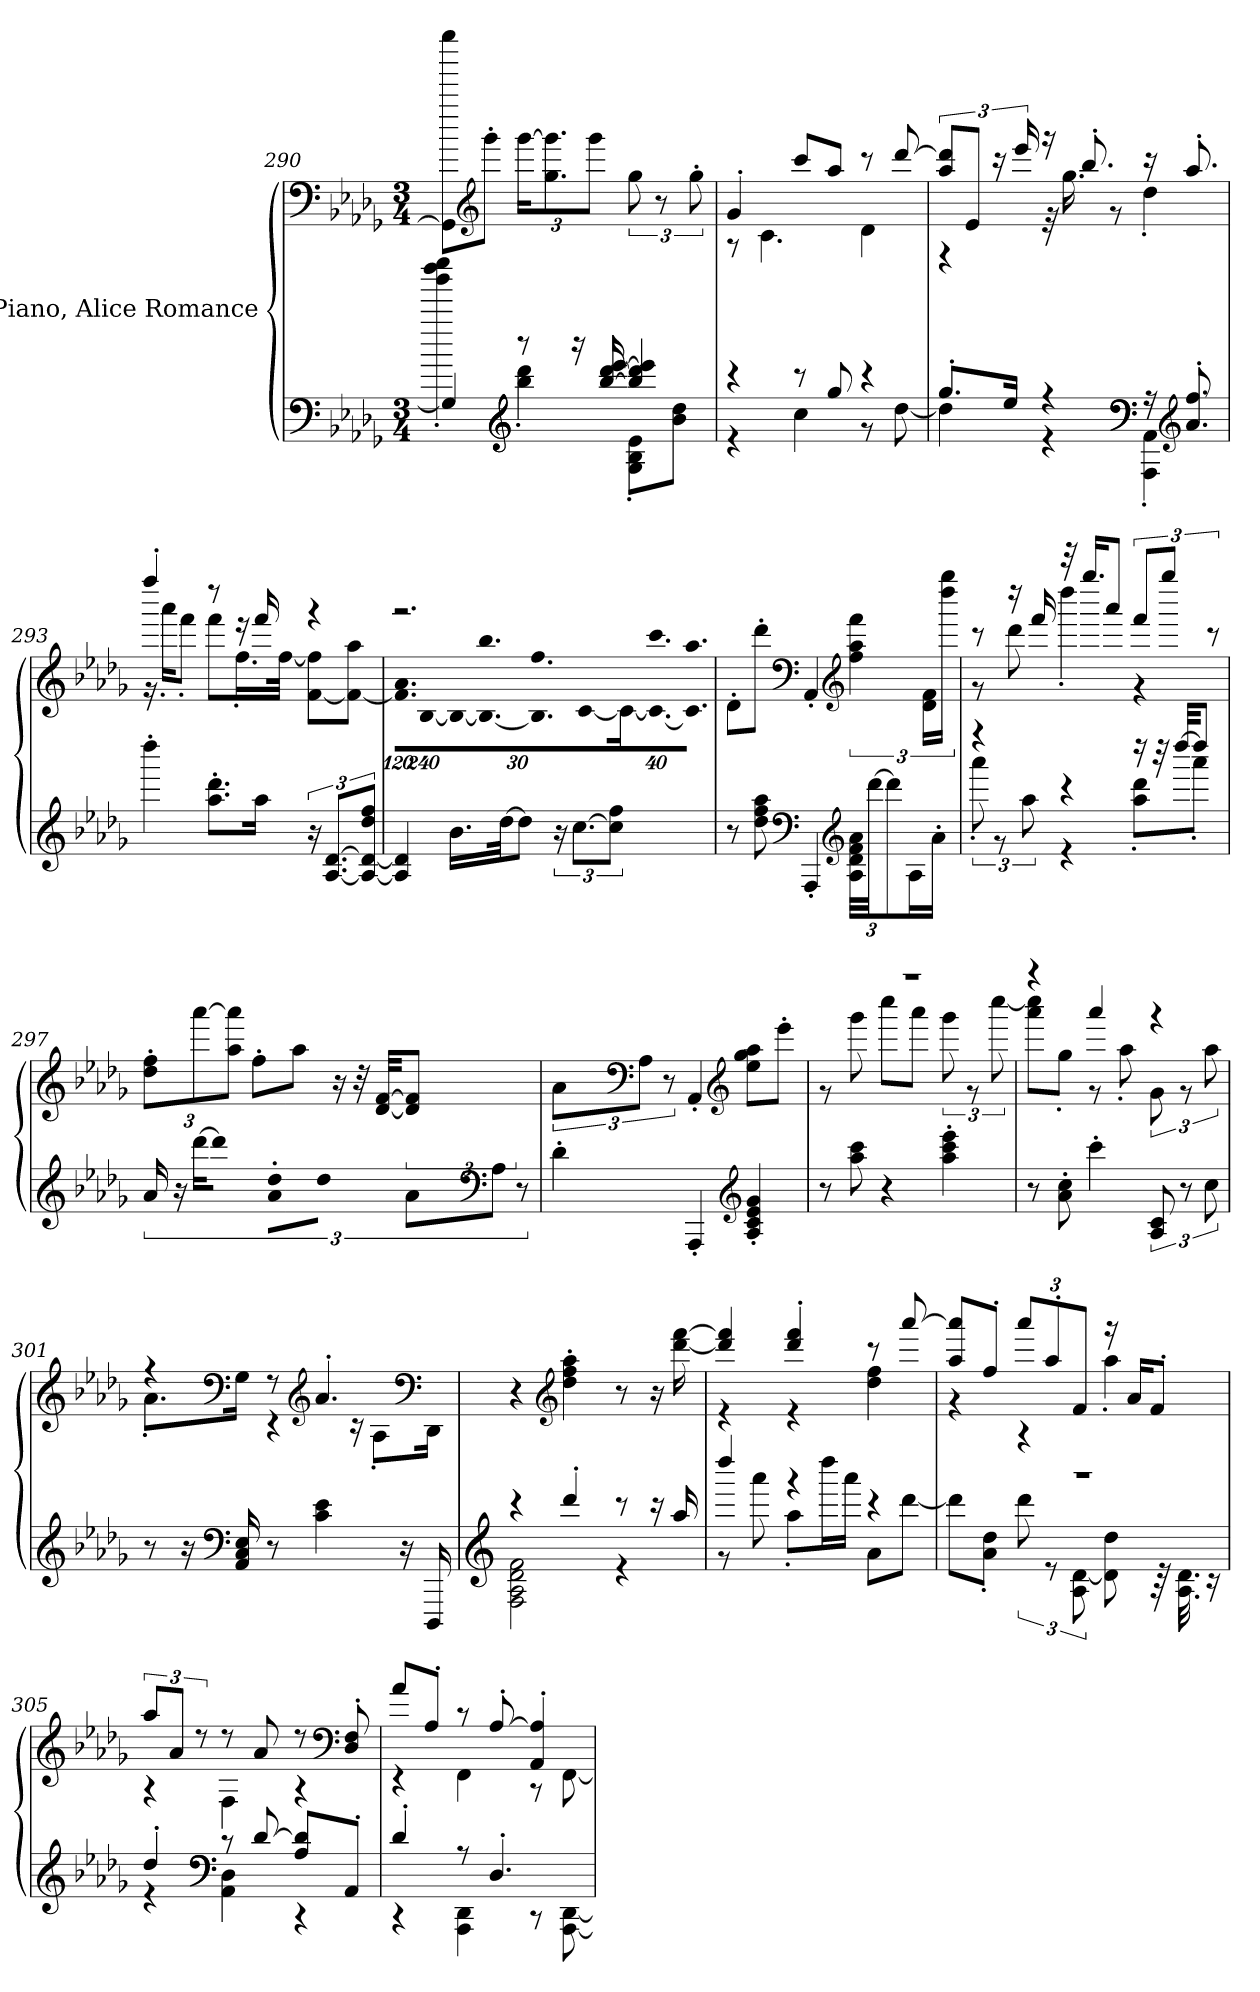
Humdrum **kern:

**kern	**kern
*part1	*part1
*staff2	*staff1
*I"Piano, Alice Romance	*
!!LO:LB:g=z
*clefF4	*clefF4
*k[b-e-a-d-g-]	*k[b-e-a-d-g-]
*M3/4	*M3/4
=290	=290
*^	*
4G-/]	4bbb-\' 4dddd-\' 4eeee-\'	8GG-\] 8gggg-\L
*	*	*clefG2
.	.	8ggg-'\J
*clefG2	*	*
*	*	*Xbrackettup
8r	4bb-\' 4ddd-\'	[24ggg-\KL
.	.	12.gg-\ 12.ggg-\]
16r	.	.
.	.	12ggg-\J
[16bb-/ [16ddd-/ [16eee-/	.	.
*	*	*brackettup
4bb-/] 4ddd-/] 4eee-/]	8G-\' 8B-\' 8e-\'L	12gg-\
.	.	12r
.	8b-\ 8dd-\J	.
.	.	12gg-'\
=291	=291	=291
*	*	*^
4r	4r	4g-'/	8r
.	.	.	4.c\
8r	4cc\	8ccc/L	.
8gg-/	.	8aa-/J	.
4r	8r	8r	4d-\
.	[8dd-\	[8ddd-/	.
=292	=292	=292	=292
8.gg-'/L	4dd-\]	12aa-/ 12ddd-/]L	4r
.	.	12e-/J	.
.	.	24r	.
16ee-/Jk	.	.	.
.	.	24eee-/	.
4r	4r	16r	32r
.	.	.	16.gg-\
.	.	8.bb-'/	.
.	.	.	8r
*clefF4	*	*	*
16r	4AAA-\' 4AA-\'	16r	4dd-'\
*clefG2	*	*	*
8.a-/' 8.ff/'	.	8.aa-'/	.
*v	*v	*	*
!!LO:PB:g=z	!!
=293	=293	=293
4dddd-'\	4ffff'/	16r
.	.	16aaa-'\KL
.	.	8fff'\J
8.aa-\' 8.ddd-\'L	8r	8fff\L
.	16r	16.ff'\L
16aa-\Jk	16fff/	.
.	.	[32ff\JJk
24r	4r	[8f\ 8ff\]L
[12.A-/ [12.d-/L	.	.
.	.	8f\_ 8aa-\J
12A-/_ 12d-/_ 12dd-/ 12ff/J	.	.
=294	=294	=294
*	*	*Xbrackettup
!	!	!LO:N:vis=16.
4A-/] 4d-/]	2.r	960%103f\] 960%103a-\KL
!	!	!LO:N:vis=8
.	.	[960%137B-\
!	!	!LO:N:vis=256%9
16.b-\LL	.	960%17B-\KLL_
!	!	!LO:N:vis=32.
.	.	1920%103B-\_ 1920%103bb-\J
!	!	!LO:N:vis=16.
.	.	960%103B-\] 960%103ff\
[32dd-\JK	.	.
8dd-\J]	.	.
.	.	[1920%137c\
24r	.	640%23c\_
!	!	!LO:N:vis=16.
.	.	960%103c\_ 960%103ccc\
[12.cc\L	.	.
!	!	!LO:N:vis=16.
.	.	960%103c\] 960%103aa-\JJ
12cc\] 12ff\J	.	.
1920ryy	1920ryy	.
*	*v	*v
=295	=295
8r	8d-'\L
8dd-\ 8ff\ 8aa-\	8ddd-'\J
*clefF4	*clefF4
4AAA-'/	4AA-'/
*clefG2	*clefG2
*Xbrackettup	*brackettup
48A-\ 48d-\ 48f\ 48a-\LLL	6ff\ 6aa-\ 6fff\
[48ddd-\JJ	.
12ddd-\]	.
16A-\L	.
.	24d-\ 24f\LL
16a-'\JJ	.
.	24dddd-\ 24gggg-\JJ
!!LO:LB:g=z
=296	=296
*^	*
*	*brackettup	*
*	*	*^
4r	12aaa-'\	8r	8r
.	12r	.	.
.	.	16r	8ddd-\
.	12aa-\	.	.
.	.	16fff/	.
4r	4r	32r	4dddd-'\
.	.	16.gggg-/KL	.
.	.	8aaa-/J	.
16r	8aa-\' 8ddd-\'L	12fff/L	4r
32r	.	.	.
.	.	12gggg-/J	.
[32dddd-/KKL	.	.	.
8dddd-/J]	8aaa-'\J	.	.
.	.	12r	.
*v	*v	*	*
*	*v	*v
=297	=297
*	*Xbrackettup
24a-/	12dd-\' 12ff\'L
24r	.
[24ddd-\KL	[12aaa-\
8ddd-\J]	.
.	12aa-\ 12aaa-\]J
8a-\' 8dd-\'L	8ff'\L
8dd-\J	8aa-\J
12a-\L	16r
.	32r
*clefF4	*
12A-\J	.
.	[32d-/ [32f/KKL
.	8d-/] 8f/]J
12r	.
=298	=298
*	*brackettup
4d-'\	12a-\L
*	*clefF4
.	12A-\J
.	12r
4AAA-'/	4AA-'/
*clefG2	*clefG2
4A-/' 4c/' 4e-/' 4g-/'	8ee-\ 8gg-\ 8aa-\L
.	8eee-'\J
!!LO:LB:g=z
=299	=299
*	*^
8r	2.r	8r
8aa-\ 8ccc\	.	8ggg-\
4r	.	8cccc\L
.	.	8aaa-\J
4aa-\' 4ccc\' 4eee-\'	.	12ggg-\
.	.	12r
.	.	[12cccc\
=300	=300	=300
8r	4r	8aaa-\ 8cccc\]L
8a-\' 8cc\'	.	8gg-'\J
4ccc'\	4aaa-/	8r
.	.	8aa-'\
12A-/ 12c/	4r	12g-\
12r	.	12r
12cc\	.	12aa-\
=301	=301	=301
8r	4r	8.a-'\L
16r	.	.
*clefF4	*clefF4	*
16AA-/ 16C/ 16E-/	.	16G-\Jk
8r	8r	4r
*	*clefG2	*
4c\ 4e-\	4.a-'/	.
.	.	16r
.	.	8A-'\L
16r	.	.
*	*clefF4	*
16DDD-/	.	16DD-\Jk
*	*v	*v
=302	=302
*clefG2	*
*^	*
4r	2F\ 2A-\ 2d-\ 2f\	4r
*	*	*clefG2
4ddd-'/	.	4dd-\' 4ff\' 4aa-\'
8r	4r	8r
16r	.	16r
16aa-/	.	[16ddd-\ [16fff\
!!LO:LB:g=z
=303	=303	=303
*	*	*^
4dddd-/	8r	4ddd-/] 4fff/]	4r
.	8aaa-\	.	.
4r	8aa-'\L	4ddd-/' 4fff/'	4r
.	16dddd-\L	.	.
.	16aaa-\JJ	.	.
4r	8a-\L	8r	4dd-\ 4ff\
.	[8ddd-\J	[8aaa-/	.
=304	=304	=304	=304
2.r	8ddd-\L]	8aa-/ 8aaa-/]L	4r
.	8a-\' 8dd-\'J	8ff'/J	.
*	*	*Xbrackettup	*
.	12ddd-\	12aaa-/L	4r
.	12r	12aa-'/	.
.	12A-\ [12d-\	12f/J	.
.	8d-\] 8dd-\	16r	4aa-'\
.	.	16a-/KL	.
.	64r	8f'/J	.
.	32.A-\ 32.d-\	.	.
.	16r	.	.
=305	=305	=305	=305
*	*	*brackettup	*
4dd-'/	4r	12aa-/L	4r
.	.	12a-/J	.
.	.	12r	.
*clefF4	*	*	*
8r	4AA-\ 4D-\	8r	4F\
[8d-/	.	8a-/	.
8A-/ 8d-/]L	4r	8r	4r
*	*	*clefF4	*
8AA-'/J	.	8D-/' 8F/'	.
=306	=306	=306	=306
4d-'/	4r	8a-/L	4r
.	.	8A-'/J	.
8r	4AAA-\ 4DD-\	8r	4FF\
4.D-'/	.	[8A-'/	.
.	8r	4AA-/' 4A-/]'	8r
.	[8AAA-\ [8DD-\	.	[8FF\
*v	*v	*	*
*	*v	*v
=	=
*-	*-
